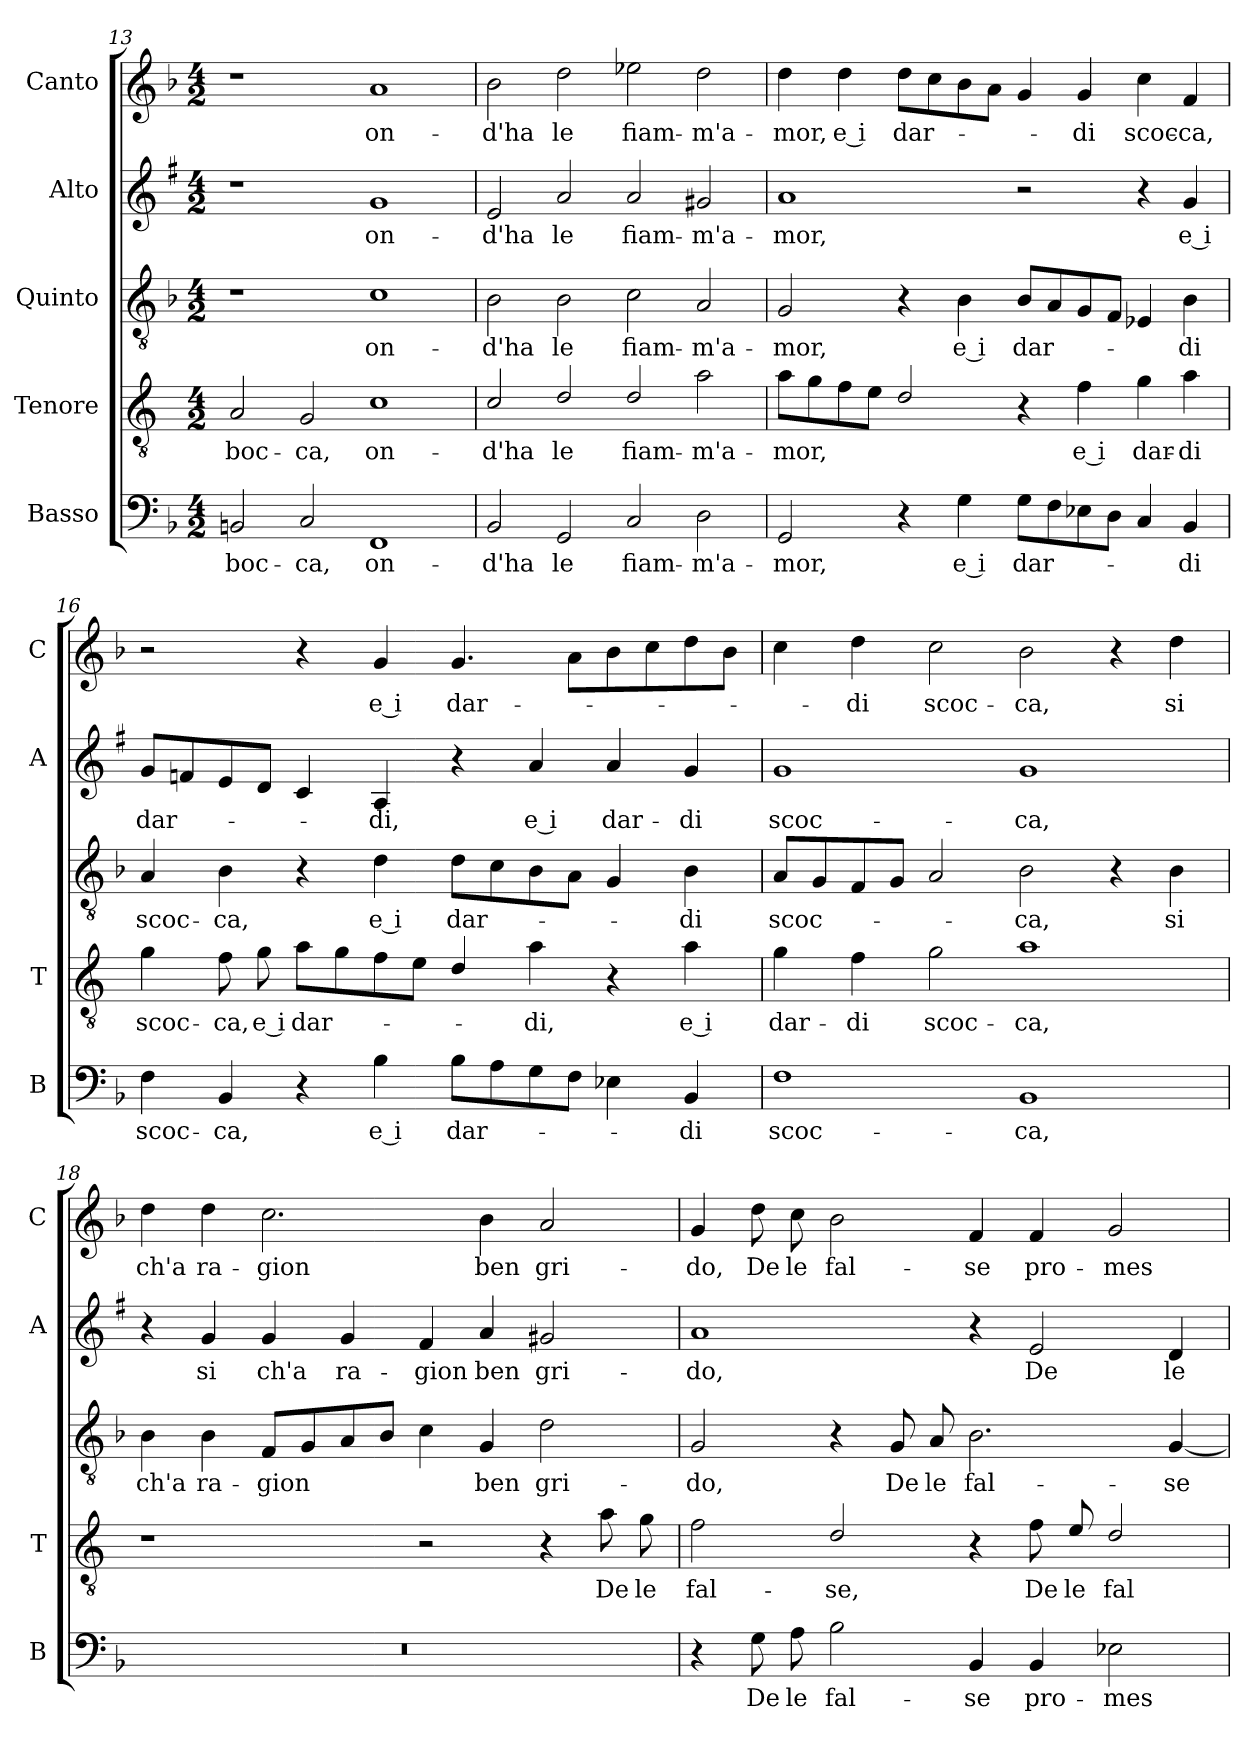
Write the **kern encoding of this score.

**kern	**text	**kern	**text	**kern	**text	**kern	**text	**kern	**text
*part5	*part5	*part4	*part4	*part3	*part3	*part2	*part2	*part1	*part1
*staff5	*staff5	*staff4	*staff4	*staff3	*staff3	*staff2	*staff2	*staff1	*staff1
*I"Basso	*	*I"Tenore	*	*I"Quinto	*	*I"Alto	*	*I"Canto	*
*I'B	*	*I'T	*	*	*	*I'A	*	*I'C	*
!!LO:LB:g=z
*clefF4	*	*clefGv2	*	*clefGv2	*	*clefG2	*	*clefG2	*
*	*	*ITrd4c7	*	*	*	*ITrd1c2	*	*	*
*k[b-]	*	*k[b-]	*	*k[b-]	*	*k[b-]	*	*k[b-]	*
*F:	*	*F:	*	*F:	*	*F:	*	*F:	*
*M4/2	*	*M4/2	*	*M4/2	*	*M4/2	*	*M4/2	*
=13	=13	=13	=13	=13	=13	=13	=13	=13	=13
!	!LO:LY:b	!	!LO:LY:b	!	!	!	!	!	!
2BBn/	boc-	2D/	boc-	1r	.	1r	.	1r	.
!	!LO:LY:b	!	!LO:LY:b	!	!	!	!	!	!
2C/	-ca,	2C/	-ca,	.	.	.	.	.	.
!	!LO:LY:b	!	!LO:LY:b	!	!LO:LY:b	!	!LO:LY:b	!	!LO:LY:b
1FF	on-	1F	on-	1c	on-	1f	on-	1a	on-
=14	=14	=14	=14	=14	=14	=14	=14	=14	=14
!	!LO:LY:b	!	!LO:LY:b	!	!LO:LY:b	!	!LO:LY:b	!	!LO:LY:b
2BB-/	-d'ha	2F/	-d'ha	2B-\	-d'ha	2d/	-d'ha	2b-\	-d'ha
!	!LO:LY:b	!	!LO:LY:b	!	!LO:LY:b	!	!LO:LY:b	!	!LO:LY:b
2GG/	le	2G/	le	2B-\	le	2g/	le	2dd\	le
!	!LO:LY:b	!	!LO:LY:b	!	!LO:LY:b	!	!LO:LY:b	!	!LO:LY:b
2C/	fiam-	2G/	fiam-	2c\	fiam-	2g/	fiam-	2ee-X\	fiam-
!	!LO:LY:b	!	!LO:LY:b	!	!LO:LY:b	!	!LO:LY:b	!	!LO:LY:b
2D\	-m'a-	2d\	-m'a-	2A/	-m'a-	2f#X/	-m'a-	2dd\	-m'a-
=15	=15	=15	=15	=15	=15	=15	=15	=15	=15
!	!LO:LY:b	!	!LO:LY:b	!	!LO:LY:b	!	!LO:LY:b	!	!LO:LY:b
2GG/	-mor,	8d\L	-mor,	2G/	-mor,	1g	-mor,	4dd\	-mor,
.	.	8c\	.	.	.	.	.	.	.
!	!	!	!	!	!	!	!	!	!LO:LY:b
.	.	8B-\	.	.	.	.	.	4dd\	e i
.	.	8A\J	.	.	.	.	.	.	.
!	!	!	!	!	!	!	!	!	!LO:LY:b
4r	.	2G/	.	4r	.	.	.	8dd\L	dar-
.	.	.	.	.	.	.	.	8cc\	.
!	!LO:LY:b	!	!	!	!LO:LY:b	!	!	!	!
4G\	e i	.	.	4B-\	e i	.	.	8b-\	.
.	.	.	.	.	.	.	.	8a\J	.
!	!LO:LY:b	!	!	!	!LO:LY:b	!	!	!	!
8G\L	dar-	4r	.	8B-/L	dar-	2r	.	4g/	.
8F\	.	.	.	8A/	.	.	.	.	.
!	!	!	!LO:LY:b	!	!	!	!	!	!LO:LY:b
8E-X\	.	4B-\	e i	8G/	.	.	.	4g/	-di
8D\J	.	.	.	8F/J	.	.	.	.	.
!	!	!	!LO:LY:b	!	!	!	!	!	!LO:LY:b
4C/	.	4c\	dar-	4E-X/	.	4r	.	4cc\	scoc-
!	!LO:LY:b	!	!LO:LY:b	!	!LO:LY:b	!	!LO:LY:b	!	!LO:LY:b
4BB-/	-di	4d\	-di	4B-\	-di	4f/	e i	4f/	-ca,
!!LO:PB:g=z
=16	=16	=16	=16	=16	=16	=16	=16	=16	=16
!	!LO:LY:b	!	!LO:LY:b	!	!LO:LY:b	!	!LO:LY:b	!	!
4F\	scoc-	4c\	scoc-	4A/	scoc-	8f/L	dar-	2r	.
.	.	.	.	.	.	8e-X/	.	.	.
!	!LO:LY:b	!	!LO:LY:b	!	!LO:LY:b	!	!	!	!
4BB-/	-ca,	8B-\	-ca,	4B-\	-ca,	8d/	.	.	.
!	!	!	!LO:LY:b	!	!	!	!	!	!
.	.	8c\	e i	.	.	8c/J	.	.	.
!	!	!	!LO:LY:b	!	!	!	!	!	!
4r	.	8d\L	dar-	4r	.	4B-/	.	4r	.
.	.	8c\	.	.	.	.	.	.	.
!	!LO:LY:b	!	!	!	!LO:LY:b	!	!LO:LY:b	!	!LO:LY:b
4B-\	e i	8B-\	.	4d\	e i	4G/	-di,	4g/	e i
.	.	8A\J	.	.	.	.	.	.	.
!	!LO:LY:b	!	!	!	!LO:LY:b	!	!	!	!LO:LY:b
8B-\L	dar-	4G/	.	8d\L	dar-	4r	.	4.g/	dar-
8A\	.	.	.	8c\	.	.	.	.	.
!	!	!	!LO:LY:b	!	!	!	!LO:LY:b	!	!
8G\	.	4d\	-di,	8B-\	.	4g/	e i	.	.
8F\J	.	.	.	8A\J	.	.	.	8a\L	.
!	!	!	!	!	!	!	!LO:LY:b	!	!
4E-X\	.	4r	.	4G/	.	4g/	dar-	8b-\	.
.	.	.	.	.	.	.	.	8cc\	.
!	!LO:LY:b	!	!LO:LY:b	!	!LO:LY:b	!	!LO:LY:b	!	!
4BB-/	-di	4d\	e i	4B-\	-di	4f/	-di	8dd\	.
.	.	.	.	.	.	.	.	8b-\J	.
=17	=17	=17	=17	=17	=17	=17	=17	=17	=17
!	!LO:LY:b	!	!LO:LY:b	!	!LO:LY:b	!	!LO:LY:b	!	!
1F	scoc-	4c\	dar-	8A/L	scoc-	1f	scoc-	4cc\	.
.	.	.	.	8G/	.	.	.	.	.
!	!	!	!LO:LY:b	!	!	!	!	!	!LO:LY:b
.	.	4B-\	-di	8F/	.	.	.	4dd\	-di
.	.	.	.	8G/J	.	.	.	.	.
!	!	!	!LO:LY:b	!	!	!	!	!	!LO:LY:b
.	.	2c\	scoc-	2A/	.	.	.	2cc\	scoc-
!	!LO:LY:b	!	!LO:LY:b	!	!LO:LY:b	!	!LO:LY:b	!	!LO:LY:b
1BB-	-ca,	1d	-ca,	2B-\	-ca,	1f	-ca,	2b-\	-ca,
.	.	.	.	4r	.	.	.	4r	.
!	!	!	!	!	!LO:LY:b	!	!	!	!LO:LY:b
.	.	.	.	4B-\	si	.	.	4dd\	si
=18	=18	=18	=18	=18	=18	=18	=18	=18	=18
!	!	!	!	!	!LO:LY:b	!	!	!	!LO:LY:b
0r	.	1r	.	4B-\	ch'a	4r	.	4dd\	ch'a
!	!	!	!	!	!LO:LY:b	!	!LO:LY:b	!	!LO:LY:b
.	.	.	.	4B-\	ra-	4f/	si	4dd\	ra-
!	!	!	!	!	!LO:LY:b	!	!LO:LY:b	!	!LO:LY:b
.	.	.	.	8F/L	-gion	4f/	ch'a	2.cc\	-gion
.	.	.	.	8G/	.	.	.	.	.
!	!	!	!	!	!	!	!LO:LY:b	!	!
.	.	.	.	8A/	.	4f/	ra-	.	.
.	.	.	.	8B-/J	.	.	.	.	.
!	!	!	!	!	!	!	!LO:LY:b	!	!
.	.	2r	.	4c\	.	4e/	-gion	.	.
!	!	!	!	!	!LO:LY:b	!	!LO:LY:b	!	!LO:LY:b
.	.	.	.	4G/	ben	4g/	ben	4b-\	ben
!	!	!	!	!	!LO:LY:b	!	!LO:LY:b	!	!LO:LY:b
.	.	4r	.	2d\	gri-	2f#X/	gri-	2a/	gri-
!	!	!	!LO:LY:b	!	!	!	!	!	!
.	.	8d\	De	.	.	.	.	.	.
!	!	!	!LO:LY:b	!	!	!	!	!	!
.	.	8c\	le	.	.	.	.	.	.
!!LO:LB:g=z
=19	=19	=19	=19	=19	=19	=19	=19	=19	=19
!	!	!	!LO:LY:b	!	!LO:LY:b	!	!LO:LY:b	!	!LO:LY:b
4r	.	2B-\	fal-	2G/	-do,	1g	-do,	4g/	-do,
!	!LO:LY:b	!	!	!	!	!	!	!	!LO:LY:b
8G\	De	.	.	.	.	.	.	8dd\	De
!	!LO:LY:b	!	!	!	!	!	!	!	!LO:LY:b
8A\	le	.	.	.	.	.	.	8cc\	le
!	!LO:LY:b	!	!LO:LY:b	!	!	!	!	!	!LO:LY:b
2B-\	fal-	2G/	-se,	4r	.	.	.	2b-\	fal-
!	!	!	!	!	!LO:LY:b	!	!	!	!
.	.	.	.	8G/	De	.	.	.	.
!	!	!	!	!	!LO:LY:b	!	!	!	!
.	.	.	.	8A/	le	.	.	.	.
!	!LO:LY:b	!	!	!	!LO:LY:b	!	!	!	!LO:LY:b
4BB-/	-se	4r	.	2.B-\	fal-	4r	.	4f/	-se
!	!LO:LY:b	!	!LO:LY:b	!	!	!	!LO:LY:b	!	!LO:LY:b
4BB-/	pro-	8B-\	De	.	.	2d/	De	4f/	pro-
!	!	!	!LO:LY:b	!	!	!	!	!	!
.	.	8A/	le	.	.	.	.	.	.
!	!LO:LY:b	!	!LO:LY:b	!	!	!	!	!	!LO:LY:b
2E-X\	-mes-	2G/	fal-	.	.	.	.	2g/	-mes-
!	!	!	!	!	!LO:LY:b	!	!LO:LY:b	!	!
.	.	.	.	[4G/	-se	4c/	le	.	.
=	=	=	=	=	=	=	=	=	=
*-	*-	*-	*-	*-	*-	*-	*-	*-	*-
